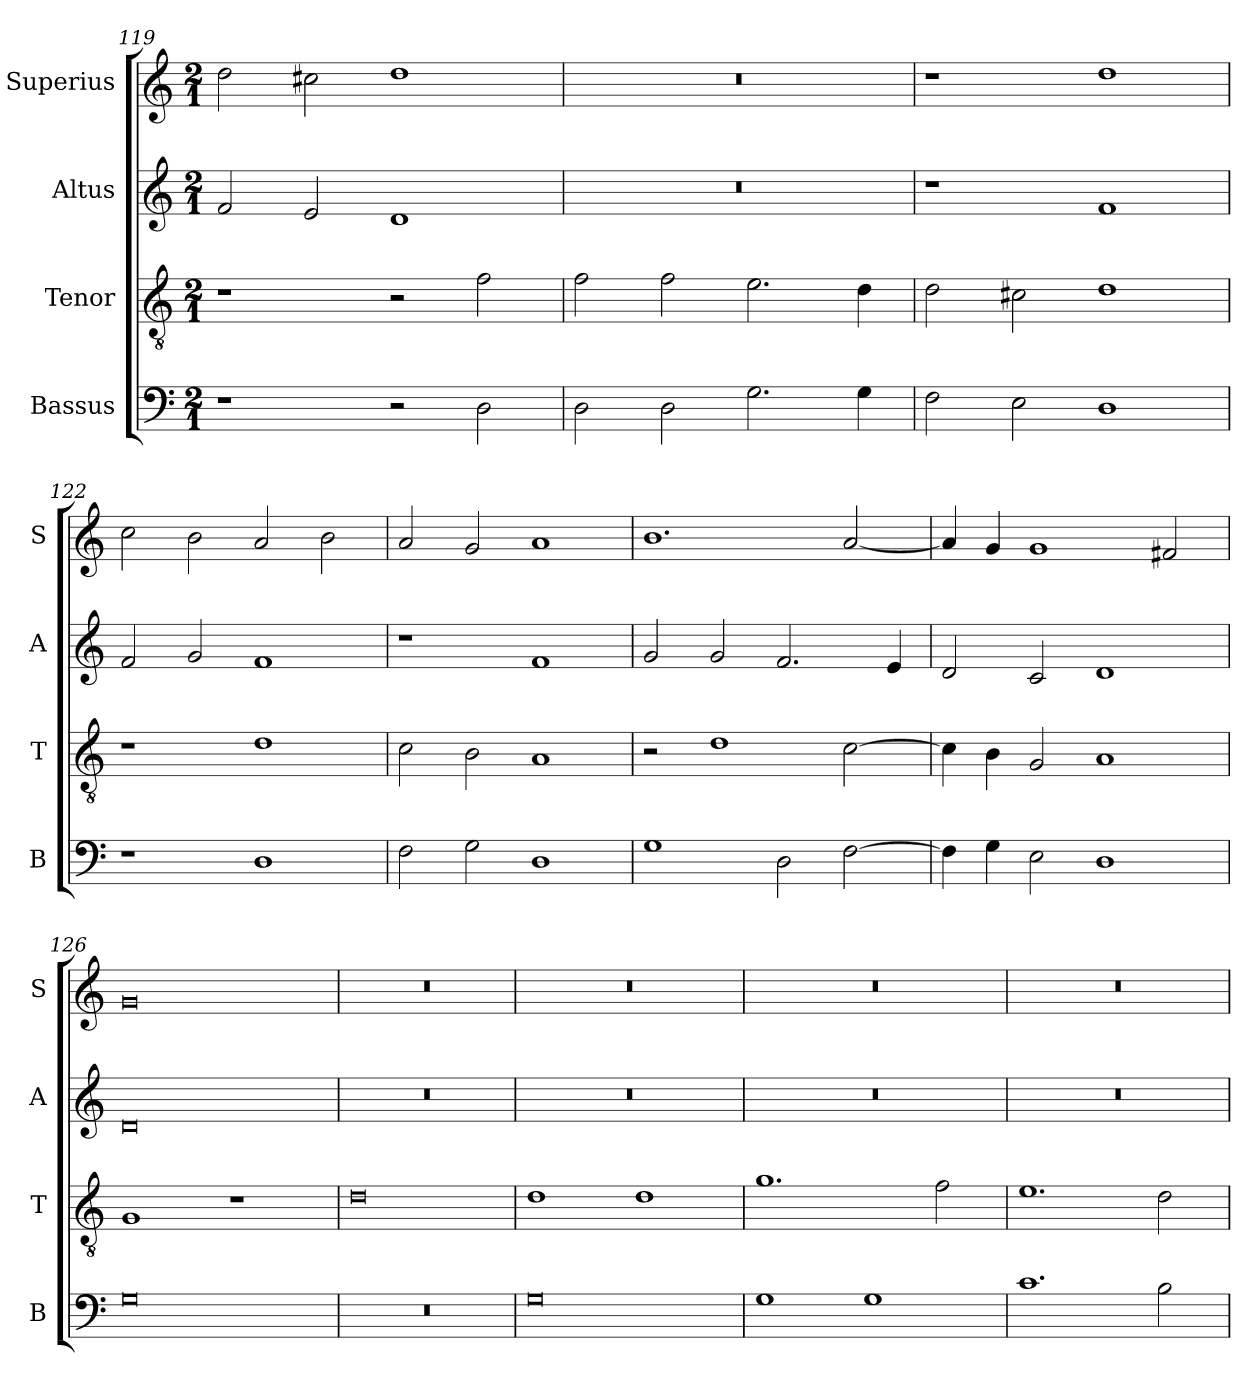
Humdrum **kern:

**kern	**kern	**kern	**kern
*part4	*part3	*part2	*part1
*staff4	*staff3	*staff2	*staff1
*I"Bassus	*I"Tenor	*I"Altus	*I"Superius
*I'B	*I'T	*I'A	*I'S
*clefF4	*clefGv2	*clefG2	*clefG2
*k[]	*k[]	*k[]	*k[]
*C:	*C:	*C:	*C:
*M2/1	*M2/1	*M2/1	*M2/1
=119	=119	=119	=119
1r	1r	2f	2dd
.	.	2e	2cc#X
2r	2r	1d	1dd
2D	2f	.	.
=120	=120	=120	=120
2D	2f	0r	0r
2D	2f	.	.
2.G	2.e	.	.
4G	4d	.	.
=121	=121	=121	=121
2F	2d	1r	1r
2E	2c#X	.	.
1D	1d	1f	1dd
=122	=122	=122	=122
1r	1r	2f	2cc
.	.	2g	2b
1D	1d	1f	2a
.	.	.	2b
=123	=123	=123	=123
2F	2c	1r	2a
2G	2B	.	2g
1D	1A	1f	1a
=124	=124	=124	=124
1G	2r	2g	1.b
.	1d	2g	.
2D	.	2.f	.
[2F	[2c	.	[2a
.	.	4e	.
=125	=125	=125	=125
4F]	4c]	2d	4a]
4G	4B	.	4g
2E	2G	2c	1g
1D	1A	1d	.
.	.	.	2f#X
=126	=126	=126	=126
0G	1G	0d	0g
.	1r	.	.
=127	=127	=127	=127
0r	0d	0r	0r
=128	=128	=128	=128
0G	1d	0r	0r
.	1d	.	.
=129	=129	=129	=129
1G	1.g	0r	0r
1G	.	.	.
.	2f	.	.
=130	=130	=130	=130
1.c	1.e	0r	0r
2B	2d	.	.
=	=	=	=
*-	*-	*-	*-
